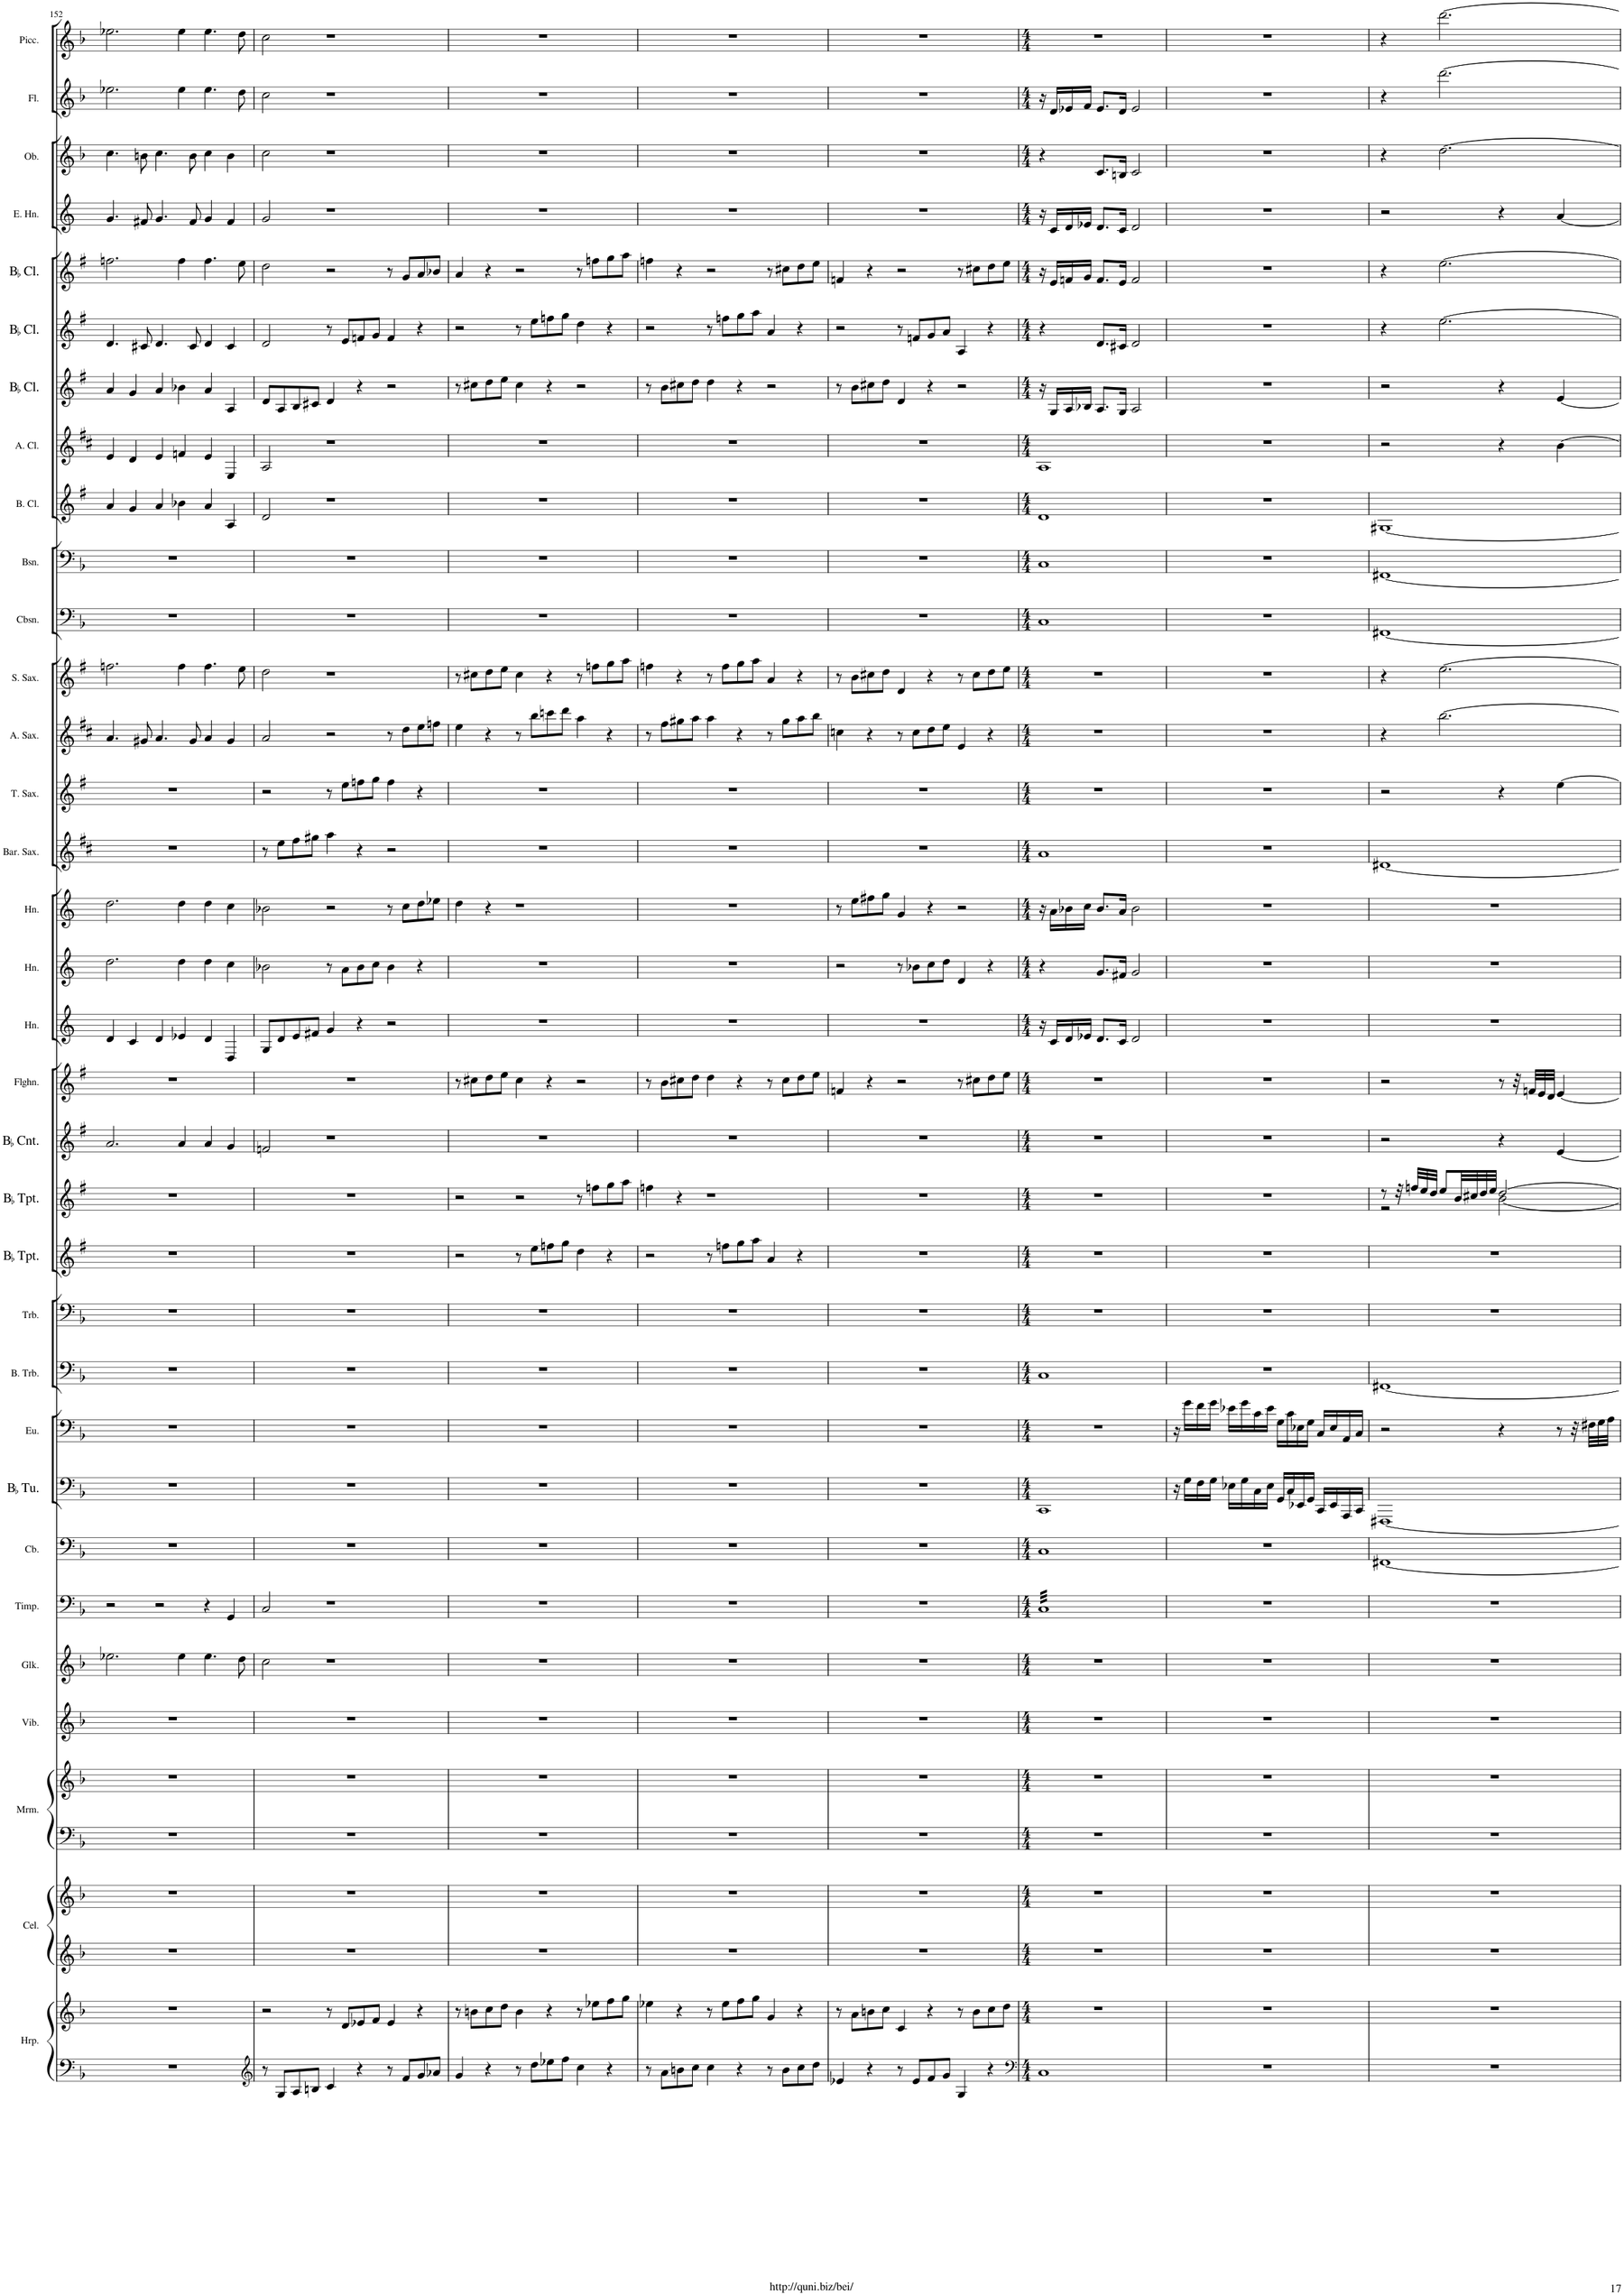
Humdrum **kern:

**kern	**kern	**kern	**kern	**kern	**kern	**kern	**kern	**kern	**kern	**kern	**kern	**kern	**kern	**kern	**kern	**kern	**kern	**kern	**kern	**kern	**kern	**kern	**kern	**kern	**kern	**kern	**kern	**kern	**kern	**kern	**kern	**kern	**kern	**kern	**kern
*part33	*part33	*part32	*part32	*part31	*part31	*part30	*part29	*part28	*part27	*part26	*part25	*part24	*part23	*part22	*part21	*part20	*part19	*part18	*part17	*part16	*part15	*part14	*part13	*part12	*part11	*part10	*part9	*part8	*part7	*part6	*part5	*part4	*part3	*part2	*part1
*staff36	*staff35	*staff34	*staff33	*staff32	*staff31	*staff30	*staff29	*staff28	*staff27	*staff26	*staff25	*staff24	*staff23	*staff22	*staff21	*staff20	*staff19	*staff18	*staff17	*staff16	*staff15	*staff14	*staff13	*staff12	*staff11	*staff10	*staff9	*staff8	*staff7	*staff6	*staff5	*staff4	*staff3	*staff2	*staff1
*I"Harp	*	*I"Celesta	*	*I"Marimba	*	*I"Vibraphone	*I"Glockenspiel	*I"Timpani	*I"Double Bass	*I"BaccidentalFlat Tuba	*I"Euphonium	*I"Bass Trombone	*I"Trombone	*I"BaccidentalFlat Trumpet	*I"BaccidentalFlat Trumpet	*I"BaccidentalFlat Cornet	*I"Flugelhorn	*I"Horn	*I"Horn	*I"Horn	*I"Baritone Saxophone	*I"Tenor Saxophone	*I"Alto Saxophone	*I"Soprano Saxophone	*I"Contrabassoon	*I"Bassoon	*I"Bass Clarinet	*I"Alto Clarinet	*I"BaccidentalFlat Clarinet	*I"BaccidentalFlat Clarinet	*I"BaccidentalFlat Clarinet	*I"English Horn	*I"Oboe	*I"Flute	*I"Piccolo
*I'Hrp.	*	*I'Cel.	*	*I'Mrm.	*	*I'Vib.	*I'Glk.	*I'Timp.	*	*I'BaccidentalFlat Tu.	*I'Eu.	*I'B. Trb.	*I'Trb.	*I'BaccidentalFlat Tpt.	*I'BaccidentalFlat Tpt.	*I'BaccidentalFlat Cnt.	*I'Flghn.	*I'Hn.	*I'Hn.	*I'Hn.	*I'Bar. Sax.	*I'T. Sax.	*I'A. Sax.	*I'S. Sax.	*I'Cbsn.	*I'Bsn.	*I'B. Cl.	*I'A. Cl.	*I'BaccidentalFlat Cl.	*I'BaccidentalFlat Cl.	*I'BaccidentalFlat Cl.	*I'E. Hn.	*I'Ob.	*I'Fl.	*I'Picc.
!!LO:PB:g=z
*clefF4	*clefG2	*clefG2	*clefG2	*clefF4	*clefG2	*clefG2	*clefG2	*clefF4	*clefF4	*clefF4	*clefF4	*clefF4	*clefF4	*clefG2	*clefG2	*clefG2	*clefG2	*clefG2	*clefG2	*clefG2	*clefG2	*clefG2	*clefG2	*clefG2	*clefF4	*clefF4	*clefG2	*clefG2	*clefG2	*clefG2	*clefG2	*clefG2	*clefG2	*clefG2	*clefG2
*	*	*Trd-7c-12	*Trd-7c-12	*	*	*	*Trd-14c-24	*	*Trd7c12	*	*	*	*	*Trd1c2	*Trd1c2	*Trd1c2	*Trd1c2	*Trd4c7	*Trd4c7	*Trd4c7	*Trd12c21	*Trd8c14	*Trd5c9	*Trd1c2	*Trd7c12	*	*Trd8c14	*Trd5c9	*Trd1c2	*Trd1c2	*Trd1c2	*Trd4c7	*	*	*Trd-7c-12
*k[b-]	*k[b-]	*k[b-]	*k[b-]	*k[b-]	*k[b-]	*k[b-]	*k[b-]	*k[b-]	*k[b-]	*k[b-]	*k[b-]	*k[b-]	*k[b-]	*k[f#]	*k[f#]	*k[f#]	*k[f#]	*k[]	*k[]	*k[]	*k[f#c#]	*k[f#]	*k[f#c#]	*k[f#]	*k[b-]	*k[b-]	*k[f#]	*k[f#c#]	*k[f#]	*k[f#]	*k[f#]	*k[]	*k[b-]	*k[b-]	*k[b-]
*M3/2	*M3/2	*M3/2	*M3/2	*M3/2	*M3/2	*M3/2	*M3/2	*M3/2	*M3/2	*M3/2	*M3/2	*M3/2	*M3/2	*M3/2	*M3/2	*M3/2	*M3/2	*M3/2	*M3/2	*M3/2	*M3/2	*M3/2	*M3/2	*M3/2	*M3/2	*M3/2	*M3/2	*M3/2	*M3/2	*M3/2	*M3/2	*M3/2	*M3/2	*M3/2	*M3/2
=152	=152	=152	=152	=152	=152	=152	=152	=152	=152	=152	=152	=152	=152	=152	=152	=152	=152	=152	=152	=152	=152	=152	=152	=152	=152	=152	=152	=152	=152	=152	=152	=152	=152	=152	=152
1.r	1.r	1.r	1.r	1.r	1.r	1.r	2.ee-X\	2r	1.r	1.r	1.r	1.r	1.r	1.r	1.r	2.a/	1.r	4d/	2.dd\	2.dd\	1.r	1.r	4.a/	2.ffn\	1.r	1.r	4a/	4e/	4a/	4.d/	2.ffn\	4.g/	4.cc\	2.ee-X\	2.ee-X\
.	.	.	.	.	.	.	.	.	.	.	.	.	.	.	.	.	.	4c/	.	.	.	.	.	.	.	.	4g/	4d/	4g/	.	.	.	.	.	.
.	.	.	.	.	.	.	.	.	.	.	.	.	.	.	.	.	.	.	.	.	.	.	8g#X/	.	.	.	.	.	.	8c#X/	.	8f#X/	8bn\	.	.
.	.	.	.	.	.	.	.	2r	.	.	.	.	.	.	.	.	.	4d/	.	.	.	.	4.a/	.	.	.	4a/	4e/	4a/	4.d/	.	4.g/	4.cc\	.	.
.	.	.	.	.	.	.	4ee-\	.	.	.	.	.	.	.	.	4a/	.	4e-X/	4dd\	4dd\	.	.	.	4ff\	.	.	4b-X\	4fn/	4b-X\	.	4ff\	.	.	4ee-\	4ee-\
.	.	.	.	.	.	.	.	.	.	.	.	.	.	.	.	.	.	.	.	.	.	.	8g#/	.	.	.	.	.	.	8c#/	.	8f#/	8b\	.	.
.	.	.	.	.	.	.	4.ee-\	4r	.	.	.	.	.	.	.	4a/	.	4d/	4dd\	4dd\	.	.	4a/	4.ff\	.	.	4a/	4e/	4a/	4d/	4.ff\	4g/	4cc\	4.ee-\	4.ee-\
.	.	.	.	.	.	.	.	4GG/	.	.	.	.	.	.	.	4g/	.	4D/	4cc\	4cc\	.	.	4g#/	.	.	.	4A/	4E/	4A/	4c#/	.	4f#/	4b\	.	.
.	.	.	.	.	.	.	8dd\	.	.	.	.	.	.	.	.	.	.	.	.	.	.	.	.	8ee\	.	.	.	.	.	.	8ee\	.	.	8dd\	8dd\
=153	=153	=153	=153	=153	=153	=153	=153	=153	=153	=153	=153	=153	=153	=153	=153	=153	=153	=153	=153	=153	=153	=153	=153	=153	=153	=153	=153	=153	=153	=153	=153	=153	=153	=153	=153
*clefG2	*	*	*	*	*	*	*	*	*	*	*	*	*	*	*	*	*	*	*	*	*	*	*	*	*	*	*	*	*	*	*	*	*	*	*
8r	2r	1.r	1.r	1.r	1.r	1.r	2cc\	2C/	1.r	1.r	1.r	1.r	1.r	1.r	1.r	2fn/	1.r	8G/L	2b-X\	2b-X\	8r	2r	2a/	2dd\	1.r	1.r	2d/	2A/	8d/L	2d/	2dd\	2g/	2cc\	2cc\	2cc\
8G/L	.	.	.	.	.	.	.	.	.	.	.	.	.	.	.	.	.	8d/	.	.	8ee\L	.	.	.	.	.	.	.	8A/	.	.	.	.	.	.
8A/	.	.	.	.	.	.	.	.	.	.	.	.	.	.	.	.	.	8e/	.	.	8ff#\	.	.	.	.	.	.	.	8B/	.	.	.	.	.	.
8Bn/J	.	.	.	.	.	.	.	.	.	.	.	.	.	.	.	.	.	8f#X/J	.	.	8gg#X\J	.	.	.	.	.	.	.	8c#X/J	.	.	.	.	.	.
4c/	8r	.	.	.	.	.	1r	1r	.	.	.	.	.	.	.	1r	.	4g/	8r	2r	4aa\	8r	2r	1r	.	.	1r	1r	4d/	8r	2r	1r	1r	1r	1r
.	8d/L	.	.	.	.	.	.	.	.	.	.	.	.	.	.	.	.	.	8a\L	.	.	8ee\L	.	.	.	.	.	.	.	8e/L	.	.	.	.	.
4r	8e-X/	.	.	.	.	.	.	.	.	.	.	.	.	.	.	.	.	4r	8b-\	.	4r	8ffn\	.	.	.	.	.	.	4r	8fn/	.	.	.	.	.
.	8f/J	.	.	.	.	.	.	.	.	.	.	.	.	.	.	.	.	.	8cc\J	.	.	8gg\J	.	.	.	.	.	.	.	8g/J	.	.	.	.	.
8r	4e-/	.	.	.	.	.	.	.	.	.	.	.	.	.	.	.	.	2r	4b-\	8r	2r	4ff\	8r	.	.	.	.	.	2r	4f/	8r	.	.	.	.
8f/L	.	.	.	.	.	.	.	.	.	.	.	.	.	.	.	.	.	.	.	8cc\L	.	.	8dd\L	.	.	.	.	.	.	.	8g/L	.	.	.	.
8g/	4r	.	.	.	.	.	.	.	.	.	.	.	.	.	.	.	.	.	4r	8dd\	.	4r	8ee\	.	.	.	.	.	.	4r	8a/	.	.	.	.
8a-X/J	.	.	.	.	.	.	.	.	.	.	.	.	.	.	.	.	.	.	.	8ee-X\J	.	.	8ffn\J	.	.	.	.	.	.	.	8b-X/J	.	.	.	.
=154	=154	=154	=154	=154	=154	=154	=154	=154	=154	=154	=154	=154	=154	=154	=154	=154	=154	=154	=154	=154	=154	=154	=154	=154	=154	=154	=154	=154	=154	=154	=154	=154	=154	=154	=154
4g/	8r	1.r	1.r	1.r	1.r	1.r	1.r	1.r	1.r	1.r	1.r	1.r	1.r	2r	2r	1.r	8r	1.r	1.r	4dd\	1.r	1.r	4ee\	8r	1.r	1.r	1.r	1.r	8r	2r	4a/	1.r	1.r	1.r	1.r
.	8bn\L	.	.	.	.	.	.	.	.	.	.	.	.	.	.	.	8cc#X\L	.	.	.	.	.	.	8cc#X\L	.	.	.	.	8cc#X\L	.	.	.	.	.	.
4r	8cc\	.	.	.	.	.	.	.	.	.	.	.	.	.	.	.	8dd\	.	.	4r	.	.	4r	8dd\	.	.	.	.	8dd\	.	4r	.	.	.	.
.	8dd\J	.	.	.	.	.	.	.	.	.	.	.	.	.	.	.	8ee\J	.	.	.	.	.	.	8ee\J	.	.	.	.	8ee\J	.	.	.	.	.	.
8r	4b\	.	.	.	.	.	.	.	.	.	.	.	.	8r	2r	.	4cc#\	.	.	1r	.	.	8r	4cc#\	.	.	.	.	4cc#\	8r	2r	.	.	.	.
8dd\L	.	.	.	.	.	.	.	.	.	.	.	.	.	8ee\L	.	.	.	.	.	.	.	.	8bb\L	.	.	.	.	.	.	8ee\L	.	.	.	.	.
8ee-X\	4r	.	.	.	.	.	.	.	.	.	.	.	.	8ffn\	.	.	4r	.	.	.	.	.	8cccn\	4r	.	.	.	.	4r	8ffn\	.	.	.	.	.
8ff\J	.	.	.	.	.	.	.	.	.	.	.	.	.	8gg\J	.	.	.	.	.	.	.	.	8ddd\J	.	.	.	.	.	.	8gg\J	.	.	.	.	.
4cc\	8r	.	.	.	.	.	.	.	.	.	.	.	.	4dd\	8r	.	2r	.	.	.	.	.	4aa\	8r	.	.	.	.	2r	4dd\	8r	.	.	.	.
.	8ee-X\L	.	.	.	.	.	.	.	.	.	.	.	.	.	8ffn\L	.	.	.	.	.	.	.	.	8ffn\L	.	.	.	.	.	.	8ffn\L	.	.	.	.
4r	8ff\	.	.	.	.	.	.	.	.	.	.	.	.	4r	8gg\	.	.	.	.	.	.	.	4r	8gg\	.	.	.	.	.	4r	8gg\	.	.	.	.
.	8gg\J	.	.	.	.	.	.	.	.	.	.	.	.	.	8aa\J	.	.	.	.	.	.	.	.	8aa\J	.	.	.	.	.	.	8aa\J	.	.	.	.
=155	=155	=155	=155	=155	=155	=155	=155	=155	=155	=155	=155	=155	=155	=155	=155	=155	=155	=155	=155	=155	=155	=155	=155	=155	=155	=155	=155	=155	=155	=155	=155	=155	=155	=155	=155
8r	4ee-X\	1.r	1.r	1.r	1.r	1.r	1.r	1.r	1.r	1.r	1.r	1.r	1.r	2r	4ffn\	1.r	8r	1.r	1.r	1.r	1.r	1.r	8r	4ffn\	1.r	1.r	1.r	1.r	8r	2r	4ffn\	1.r	1.r	1.r	1.r
8a\L	.	.	.	.	.	.	.	.	.	.	.	.	.	.	.	.	8b\L	.	.	.	.	.	8ff#\L	.	.	.	.	.	8b\L	.	.	.	.	.	.
8bn\	4r	.	.	.	.	.	.	.	.	.	.	.	.	.	4r	.	8cc#X\	.	.	.	.	.	8gg#X\	4r	.	.	.	.	8cc#X\	.	4r	.	.	.	.
8cc\J	.	.	.	.	.	.	.	.	.	.	.	.	.	.	.	.	8dd\J	.	.	.	.	.	8aa\J	.	.	.	.	.	8dd\J	.	.	.	.	.	.
4cc\	8r	.	.	.	.	.	.	.	.	.	.	.	.	8r	1r	.	4dd\	.	.	.	.	.	4aa\	8r	.	.	.	.	4dd\	8r	2r	.	.	.	.
.	8ee-\L	.	.	.	.	.	.	.	.	.	.	.	.	8ffn\L	.	.	.	.	.	.	.	.	.	8ff\L	.	.	.	.	.	8ffn\L	.	.	.	.	.
4r	8ff\	.	.	.	.	.	.	.	.	.	.	.	.	8gg\	.	.	4r	.	.	.	.	.	4r	8gg\	.	.	.	.	4r	8gg\	.	.	.	.	.
.	8gg\J	.	.	.	.	.	.	.	.	.	.	.	.	8aa\J	.	.	.	.	.	.	.	.	.	8aa\J	.	.	.	.	.	8aa\J	.	.	.	.	.
8r	4g/	.	.	.	.	.	.	.	.	.	.	.	.	4a/	.	.	8r	.	.	.	.	.	8r	4a/	.	.	.	.	2r	4a/	8r	.	.	.	.
8b\L	.	.	.	.	.	.	.	.	.	.	.	.	.	.	.	.	8cc#\L	.	.	.	.	.	8gg#\L	.	.	.	.	.	.	.	8cc#X\L	.	.	.	.
8cc\	4r	.	.	.	.	.	.	.	.	.	.	.	.	4r	.	.	8dd\	.	.	.	.	.	8aa\	4r	.	.	.	.	.	4r	8dd\	.	.	.	.
8dd\J	.	.	.	.	.	.	.	.	.	.	.	.	.	.	.	.	8ee\J	.	.	.	.	.	8bb\J	.	.	.	.	.	.	.	8ee\J	.	.	.	.
=156	=156	=156	=156	=156	=156	=156	=156	=156	=156	=156	=156	=156	=156	=156	=156	=156	=156	=156	=156	=156	=156	=156	=156	=156	=156	=156	=156	=156	=156	=156	=156	=156	=156	=156	=156
4e-X/	8r	1.r	1.r	1.r	1.r	1.r	1.r	1.r	1.r	1.r	1.r	1.r	1.r	1.r	1.r	1.r	4fn/	1.r	2r	8r	1.r	1.r	4ccn\	8r	1.r	1.r	1.r	1.r	8r	2r	4fn/	1.r	1.r	1.r	1.r
.	8a\L	.	.	.	.	.	.	.	.	.	.	.	.	.	.	.	.	.	.	8ee\L	.	.	.	8b\L	.	.	.	.	8b\L	.	.	.	.	.	.
4r	8bn\	.	.	.	.	.	.	.	.	.	.	.	.	.	.	.	4r	.	.	8ff#X\	.	.	4r	8cc#X\	.	.	.	.	8cc#X\	.	4r	.	.	.	.
.	8cc\J	.	.	.	.	.	.	.	.	.	.	.	.	.	.	.	.	.	.	8gg\J	.	.	.	8dd\J	.	.	.	.	8dd\J	.	.	.	.	.	.
8r	4c/	.	.	.	.	.	.	.	.	.	.	.	.	.	.	.	2r	.	8r	4g/	.	.	8r	4d/	.	.	.	.	4d/	8r	2r	.	.	.	.
8e-/L	.	.	.	.	.	.	.	.	.	.	.	.	.	.	.	.	.	.	8b-X\L	.	.	.	8cc\L	.	.	.	.	.	.	8fn/L	.	.	.	.	.
8f/	4r	.	.	.	.	.	.	.	.	.	.	.	.	.	.	.	.	.	8cc\	4r	.	.	8dd\	4r	.	.	.	.	4r	8g/	.	.	.	.	.
8g/J	.	.	.	.	.	.	.	.	.	.	.	.	.	.	.	.	.	.	8dd\J	.	.	.	8ee\J	.	.	.	.	.	.	8a/J	.	.	.	.	.
4G/	8r	.	.	.	.	.	.	.	.	.	.	.	.	.	.	.	8r	.	4d/	2r	.	.	4e/	8r	.	.	.	.	2r	4A/	8r	.	.	.	.
.	8b\L	.	.	.	.	.	.	.	.	.	.	.	.	.	.	.	8cc#X\L	.	.	.	.	.	.	8cc#\L	.	.	.	.	.	.	8cc#X\L	.	.	.	.
4r	8cc\	.	.	.	.	.	.	.	.	.	.	.	.	.	.	.	8dd\	.	4r	.	.	.	4r	8dd\	.	.	.	.	.	4r	8dd\	.	.	.	.
.	8dd\J	.	.	.	.	.	.	.	.	.	.	.	.	.	.	.	8ee\J	.	.	.	.	.	.	8ee\J	.	.	.	.	.	.	8ee\J	.	.	.	.
=157	=157	=157	=157	=157	=157	=157	=157	=157	=157	=157	=157	=157	=157	=157	=157	=157	=157	=157	=157	=157	=157	=157	=157	=157	=157	=157	=157	=157	=157	=157	=157	=157	=157	=157	=157
*clefF4	*	*	*	*	*	*	*	*	*	*	*	*	*	*	*	*	*	*	*	*	*	*	*	*	*	*	*	*	*	*	*	*	*	*	*
*M4/4	*M4/4	*M4/4	*M4/4	*M4/4	*M4/4	*M4/4	*M4/4	*M4/4	*M4/4	*M4/4	*M4/4	*M4/4	*M4/4	*M4/4	*M4/4	*M4/4	*M4/4	*M4/4	*M4/4	*M4/4	*M4/4	*M4/4	*M4/4	*M4/4	*M4/4	*M4/4	*M4/4	*M4/4	*M4/4	*M4/4	*M4/4	*M4/4	*M4/4	*M4/4	*M4/4
*	*	*	*	*	*	*	*	*tremolo	*	*	*	*	*	*	*	*	*	*	*	*	*	*	*	*	*	*	*	*	*	*	*	*	*	*	*
1C	1r	1r	1r	1r	1r	1r	1r	32CLLL	1C	1CC	1r	1C	1r	1r	1r	1r	1r	16r	4r	16r	1a	1r	1r	1r	1C	1C	1d	1A	16r	4r	16r	16r	4r	16r	1r
.	.	.	.	.	.	.	.	32C	.	.	.	.	.	.	.	.	.	.	.	.	.	.	.	.	.	.	.	.	.	.	.	.	.	.	.
.	.	.	.	.	.	.	.	32C	.	.	.	.	.	.	.	.	.	16c/LL	.	16a\LL	.	.	.	.	.	.	.	.	16G/LL	.	16e/LL	16c/LL	.	16d/LL	.
.	.	.	.	.	.	.	.	32C	.	.	.	.	.	.	.	.	.	.	.	.	.	.	.	.	.	.	.	.	.	.	.	.	.	.	.
.	.	.	.	.	.	.	.	32C	.	.	.	.	.	.	.	.	.	16d/	.	16b-X\	.	.	.	.	.	.	.	.	16A/	.	16fn/	16d/	.	16e-X/	.
.	.	.	.	.	.	.	.	32C	.	.	.	.	.	.	.	.	.	.	.	.	.	.	.	.	.	.	.	.	.	.	.	.	.	.	.
.	.	.	.	.	.	.	.	32C	.	.	.	.	.	.	.	.	.	16e-X/JJ	.	16cc\JJ	.	.	.	.	.	.	.	.	16B-X/JJ	.	16g/JJ	16e-X/JJ	.	16f/JJ	.
.	.	.	.	.	.	.	.	32C	.	.	.	.	.	.	.	.	.	.	.	.	.	.	.	.	.	.	.	.	.	.	.	.	.	.	.
.	.	.	.	.	.	.	.	32C	.	.	.	.	.	.	.	.	.	8.d/L	8.g/L	8.b-/L	.	.	.	.	.	.	.	.	8.A/L	8.d/L	8.f/L	8.d/L	8.c/L	8.e-/L	.
.	.	.	.	.	.	.	.	32C	.	.	.	.	.	.	.	.	.	.	.	.	.	.	.	.	.	.	.	.	.	.	.	.	.	.	.
.	.	.	.	.	.	.	.	32C	.	.	.	.	.	.	.	.	.	.	.	.	.	.	.	.	.	.	.	.	.	.	.	.	.	.	.
.	.	.	.	.	.	.	.	32C	.	.	.	.	.	.	.	.	.	.	.	.	.	.	.	.	.	.	.	.	.	.	.	.	.	.	.
.	.	.	.	.	.	.	.	32C	.	.	.	.	.	.	.	.	.	.	.	.	.	.	.	.	.	.	.	.	.	.	.	.	.	.	.
.	.	.	.	.	.	.	.	32C	.	.	.	.	.	.	.	.	.	.	.	.	.	.	.	.	.	.	.	.	.	.	.	.	.	.	.
.	.	.	.	.	.	.	.	32C	.	.	.	.	.	.	.	.	.	16c/Jk	16f#X/Jk	16a/Jk	.	.	.	.	.	.	.	.	16G/Jk	16c#X/Jk	16e/Jk	16c/Jk	16Bn/Jk	16d/Jk	.
.	.	.	.	.	.	.	.	32C	.	.	.	.	.	.	.	.	.	.	.	.	.	.	.	.	.	.	.	.	.	.	.	.	.	.	.
.	.	.	.	.	.	.	.	32C	.	.	.	.	.	.	.	.	.	2d/	2g/	2b-\	.	.	.	.	.	.	.	.	2A/	2d/	2f/	2d/	2c/	2e-/	.
.	.	.	.	.	.	.	.	32C	.	.	.	.	.	.	.	.	.	.	.	.	.	.	.	.	.	.	.	.	.	.	.	.	.	.	.
.	.	.	.	.	.	.	.	32C	.	.	.	.	.	.	.	.	.	.	.	.	.	.	.	.	.	.	.	.	.	.	.	.	.	.	.
.	.	.	.	.	.	.	.	32C	.	.	.	.	.	.	.	.	.	.	.	.	.	.	.	.	.	.	.	.	.	.	.	.	.	.	.
.	.	.	.	.	.	.	.	32C	.	.	.	.	.	.	.	.	.	.	.	.	.	.	.	.	.	.	.	.	.	.	.	.	.	.	.
.	.	.	.	.	.	.	.	32C	.	.	.	.	.	.	.	.	.	.	.	.	.	.	.	.	.	.	.	.	.	.	.	.	.	.	.
.	.	.	.	.	.	.	.	32C	.	.	.	.	.	.	.	.	.	.	.	.	.	.	.	.	.	.	.	.	.	.	.	.	.	.	.
.	.	.	.	.	.	.	.	32C	.	.	.	.	.	.	.	.	.	.	.	.	.	.	.	.	.	.	.	.	.	.	.	.	.	.	.
.	.	.	.	.	.	.	.	32C	.	.	.	.	.	.	.	.	.	.	.	.	.	.	.	.	.	.	.	.	.	.	.	.	.	.	.
.	.	.	.	.	.	.	.	32C	.	.	.	.	.	.	.	.	.	.	.	.	.	.	.	.	.	.	.	.	.	.	.	.	.	.	.
.	.	.	.	.	.	.	.	32C	.	.	.	.	.	.	.	.	.	.	.	.	.	.	.	.	.	.	.	.	.	.	.	.	.	.	.
.	.	.	.	.	.	.	.	32C	.	.	.	.	.	.	.	.	.	.	.	.	.	.	.	.	.	.	.	.	.	.	.	.	.	.	.
.	.	.	.	.	.	.	.	32C	.	.	.	.	.	.	.	.	.	.	.	.	.	.	.	.	.	.	.	.	.	.	.	.	.	.	.
.	.	.	.	.	.	.	.	32C	.	.	.	.	.	.	.	.	.	.	.	.	.	.	.	.	.	.	.	.	.	.	.	.	.	.	.
.	.	.	.	.	.	.	.	32C	.	.	.	.	.	.	.	.	.	.	.	.	.	.	.	.	.	.	.	.	.	.	.	.	.	.	.
.	.	.	.	.	.	.	.	32CJJJ	.	.	.	.	.	.	.	.	.	.	.	.	.	.	.	.	.	.	.	.	.	.	.	.	.	.	.
*	*	*	*	*	*	*	*	*Xtremolo	*	*	*	*	*	*	*	*	*	*	*	*	*	*	*	*	*	*	*	*	*	*	*	*	*	*	*
=158	=158	=158	=158	=158	=158	=158	=158	=158	=158	=158	=158	=158	=158	=158	=158	=158	=158	=158	=158	=158	=158	=158	=158	=158	=158	=158	=158	=158	=158	=158	=158	=158	=158	=158	=158
1r	1r	1r	1r	1r	1r	1r	1r	1r	1r	16r	16r	1r	1r	1r	1r	1r	1r	1r	1r	1r	1r	1r	1r	1r	1r	1r	1r	1r	1r	1r	1r	1r	1r	1r	1r
.	.	.	.	.	.	.	.	.	.	16G\LL	16g\LL	.	.	.	.	.	.	.	.	.	.	.	.	.	.	.	.	.	.	.	.	.	.	.	.
.	.	.	.	.	.	.	.	.	.	16F\	16f\	.	.	.	.	.	.	.	.	.	.	.	.	.	.	.	.	.	.	.	.	.	.	.	.
.	.	.	.	.	.	.	.	.	.	16G\JJ	16g\JJ	.	.	.	.	.	.	.	.	.	.	.	.	.	.	.	.	.	.	.	.	.	.	.	.
.	.	.	.	.	.	.	.	.	.	16E-X\LL	16e-X\LL	.	.	.	.	.	.	.	.	.	.	.	.	.	.	.	.	.	.	.	.	.	.	.	.
.	.	.	.	.	.	.	.	.	.	16G\	16g\	.	.	.	.	.	.	.	.	.	.	.	.	.	.	.	.	.	.	.	.	.	.	.	.
.	.	.	.	.	.	.	.	.	.	16C\	16c\	.	.	.	.	.	.	.	.	.	.	.	.	.	.	.	.	.	.	.	.	.	.	.	.
.	.	.	.	.	.	.	.	.	.	16E-\JJ	16e-\JJ	.	.	.	.	.	.	.	.	.	.	.	.	.	.	.	.	.	.	.	.	.	.	.	.
.	.	.	.	.	.	.	.	.	.	16GG/LL	16G\LL	.	.	.	.	.	.	.	.	.	.	.	.	.	.	.	.	.	.	.	.	.	.	.	.
.	.	.	.	.	.	.	.	.	.	16C/	16c\	.	.	.	.	.	.	.	.	.	.	.	.	.	.	.	.	.	.	.	.	.	.	.	.
.	.	.	.	.	.	.	.	.	.	16EE-X/	16E-X\	.	.	.	.	.	.	.	.	.	.	.	.	.	.	.	.	.	.	.	.	.	.	.	.
.	.	.	.	.	.	.	.	.	.	16GG/JJ	16G\JJ	.	.	.	.	.	.	.	.	.	.	.	.	.	.	.	.	.	.	.	.	.	.	.	.
.	.	.	.	.	.	.	.	.	.	16CC/LL	16C/LL	.	.	.	.	.	.	.	.	.	.	.	.	.	.	.	.	.	.	.	.	.	.	.	.
.	.	.	.	.	.	.	.	.	.	16EE-/	16E-/	.	.	.	.	.	.	.	.	.	.	.	.	.	.	.	.	.	.	.	.	.	.	.	.
.	.	.	.	.	.	.	.	.	.	16AAA/	16AA/	.	.	.	.	.	.	.	.	.	.	.	.	.	.	.	.	.	.	.	.	.	.	.	.
.	.	.	.	.	.	.	.	.	.	16CC/JJ	16C/JJ	.	.	.	.	.	.	.	.	.	.	.	.	.	.	.	.	.	.	.	.	.	.	.	.
=159	=159	=159	=159	=159	=159	=159	=159	=159	=159	=159	=159	=159	=159	=159	=159	=159	=159	=159	=159	=159	=159	=159	=159	=159	=159	=159	=159	=159	=159	=159	=159	=159	=159	=159	=159
*	*	*	*	*	*	*	*	*	*	*	*	*	*	*	*^	*	*	*	*	*	*	*	*	*	*	*	*	*	*	*	*	*	*	*	*
1r	1r	1r	1r	1r	1r	1r	1r	1r	[1FF#X	[1FFF#X	2r	[1FF#X	1r	1r	8r	2r	2r	2r	1r	1r	1r	[1d#X	2r	4r	4r	[1FF#X	[1FF#X	[1G#X	2r	2r	4r	4r	2r	4r	4r	4r
.	.	.	.	.	.	.	.	.	.	.	.	.	.	.	32r	.	.	.	.	.	.	.	.	.	.	.	.	.	.	.	.	.	.	.	.	.
.	.	.	.	.	.	.	.	.	.	.	.	.	.	.	32ffn/LLL	.	.	.	.	.	.	.	.	.	.	.	.	.	.	.	.	.	.	.	.	.
.	.	.	.	.	.	.	.	.	.	.	.	.	.	.	32ee/	.	.	.	.	.	.	.	.	.	.	.	.	.	.	.	.	.	.	.	.	.
.	.	.	.	.	.	.	.	.	.	.	.	.	.	.	32dd/JJJ	.	.	.	.	.	.	.	.	.	.	.	.	.	.	.	.	.	.	.	.	.
.	.	.	.	.	.	.	.	.	.	.	.	.	.	.	8ee/L	.	.	.	.	.	.	.	.	[2.bb\	[2.ee\	.	.	.	.	.	[2.ee\	[2.ee\	.	[2.dd\	[2.ddd\	[2.ddd\
.	.	.	.	.	.	.	.	.	.	.	.	.	.	.	32b/LL	.	.	.	.	.	.	.	.	.	.	.	.	.	.	.	.	.	.	.	.	.
.	.	.	.	.	.	.	.	.	.	.	.	.	.	.	32cc#X/	.	.	.	.	.	.	.	.	.	.	.	.	.	.	.	.	.	.	.	.	.
.	.	.	.	.	.	.	.	.	.	.	.	.	.	.	32dd/	.	.	.	.	.	.	.	.	.	.	.	.	.	.	.	.	.	.	.	.	.
.	.	.	.	.	.	.	.	.	.	.	.	.	.	.	32ee/JJJ	.	.	.	.	.	.	.	.	.	.	.	.	.	.	.	.	.	.	.	.	.
.	.	.	.	.	.	.	.	.	.	.	4r	.	.	.	[2dd/	[2b\	4r	8r	.	.	.	.	4r	.	.	.	.	.	4r	4r	.	.	4r	.	.	.
.	.	.	.	.	.	.	.	.	.	.	.	.	.	.	.	.	.	32r	.	.	.	.	.	.	.	.	.	.	.	.	.	.	.	.	.	.
.	.	.	.	.	.	.	.	.	.	.	.	.	.	.	.	.	.	32fn/LLL	.	.	.	.	.	.	.	.	.	.	.	.	.	.	.	.	.	.
.	.	.	.	.	.	.	.	.	.	.	.	.	.	.	.	.	.	32e/	.	.	.	.	.	.	.	.	.	.	.	.	.	.	.	.	.	.
.	.	.	.	.	.	.	.	.	.	.	.	.	.	.	.	.	.	32d/JJJ	.	.	.	.	.	.	.	.	.	.	.	.	.	.	.	.	.	.
.	.	.	.	.	.	.	.	.	.	.	8r	.	.	.	.	.	[4e/	[4e/	.	.	.	.	[4ee\	.	.	.	.	.	[4b\	[4e/	.	.	[4a/	.	.	.
.	.	.	.	.	.	.	.	.	.	.	32r	.	.	.	.	.	.	.	.	.	.	.	.	.	.	.	.	.	.	.	.	.	.	.	.	.
.	.	.	.	.	.	.	.	.	.	.	32F#X\LLL	.	.	.	.	.	.	.	.	.	.	.	.	.	.	.	.	.	.	.	.	.	.	.	.	.
.	.	.	.	.	.	.	.	.	.	.	32G\	.	.	.	.	.	.	.	.	.	.	.	.	.	.	.	.	.	.	.	.	.	.	.	.	.
.	.	.	.	.	.	.	.	.	.	.	32A\JJJ	.	.	.	.	.	.	.	.	.	.	.	.	.	.	.	.	.	.	.	.	.	.	.	.	.
*	*	*	*	*	*	*	*	*	*	*	*	*	*	*	*v	*v	*	*	*	*	*	*	*	*	*	*	*	*	*	*	*	*	*	*	*	*
=	=	=	=	=	=	=	=	=	=	=	=	=	=	=	=	=	=	=	=	=	=	=	=	=	=	=	=	=	=	=	=	=	=	=	=
*-	*-	*-	*-	*-	*-	*-	*-	*-	*-	*-	*-	*-	*-	*-	*-	*-	*-	*-	*-	*-	*-	*-	*-	*-	*-	*-	*-	*-	*-	*-	*-	*-	*-	*-	*-
